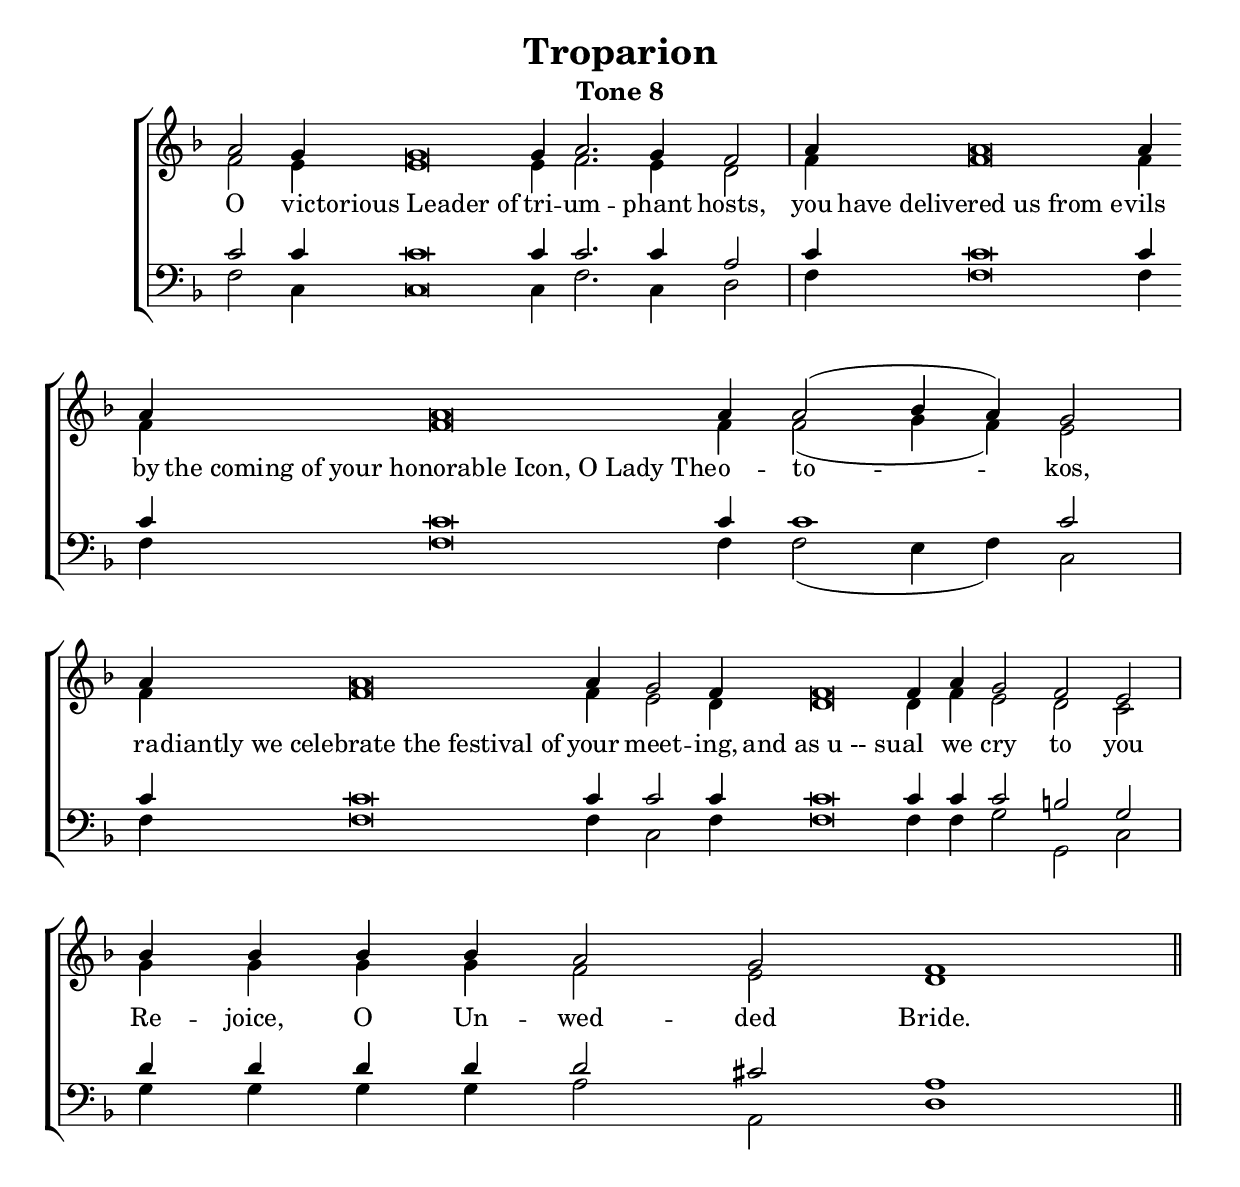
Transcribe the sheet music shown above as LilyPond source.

\include "global_include.ly"

  \header {
    title = "Troparion"
    subtitle = "Tone 8"
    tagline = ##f
  }

sopranoVoice = \relative c'' {
  a2 g4 g\breve g4 a2. g4 f2 \bar "|"
  a4 a\breve a4 a4 a\breve a4 a2( bf4 a) g2 \bar "|"
  a4 a\breve a4 g2 f4 f\breve f4 a g2 f e
  bf'4 bf bf bf a2 g f1 \bar "||"
}

altoVoice = \relative c' {
  f2 e4 e\breve e4 f2. e4 d2 \bar "|"
  f4 f\breve f4 \bar "" f4 f\breve f4 f2( g4 f) e2 \bar "|"
  f4 f\breve f4 e2 d4 d\breve d4 f e2 d c \bar "|"
  g'4 g g g f2 e d1 \bar "||"
}

tenorVoice = \relative c' {
  c2 c4 c\breve c4 c2. c4 a2
  c4 c\breve c4 c c\breve c4 c1 c2
  c4 c\breve c4 c2 c4 c\breve c4 c c2 b g
  d'4 d d d d2 cs a1
}

bassVoice = \relative c {
  f2 c4 c\breve c4 f2. c4 d2
  f4 f\breve f4 f f\breve f4 f2( e4 f) c2
  f4 f\breve f4 c2 f4 f\breve f4 f g2 g, c2
  g'4 g g g a2 a, d1
}

words = \lyricmode {
  O vic -- "torious Leader of" tri -- um -- phant hosts,
  you "have delivered us from e" -- vils by "the coming of your honorable Icon, O Lady The" -- o -- to -- kos,
  ra -- "diantly we celebrate the festival of" your meet -- ing, "and as u -- su" -- al we cry to you
  Re -- joice, O Un -- wed -- ded Bride.
}

\include "global_score.ly"
